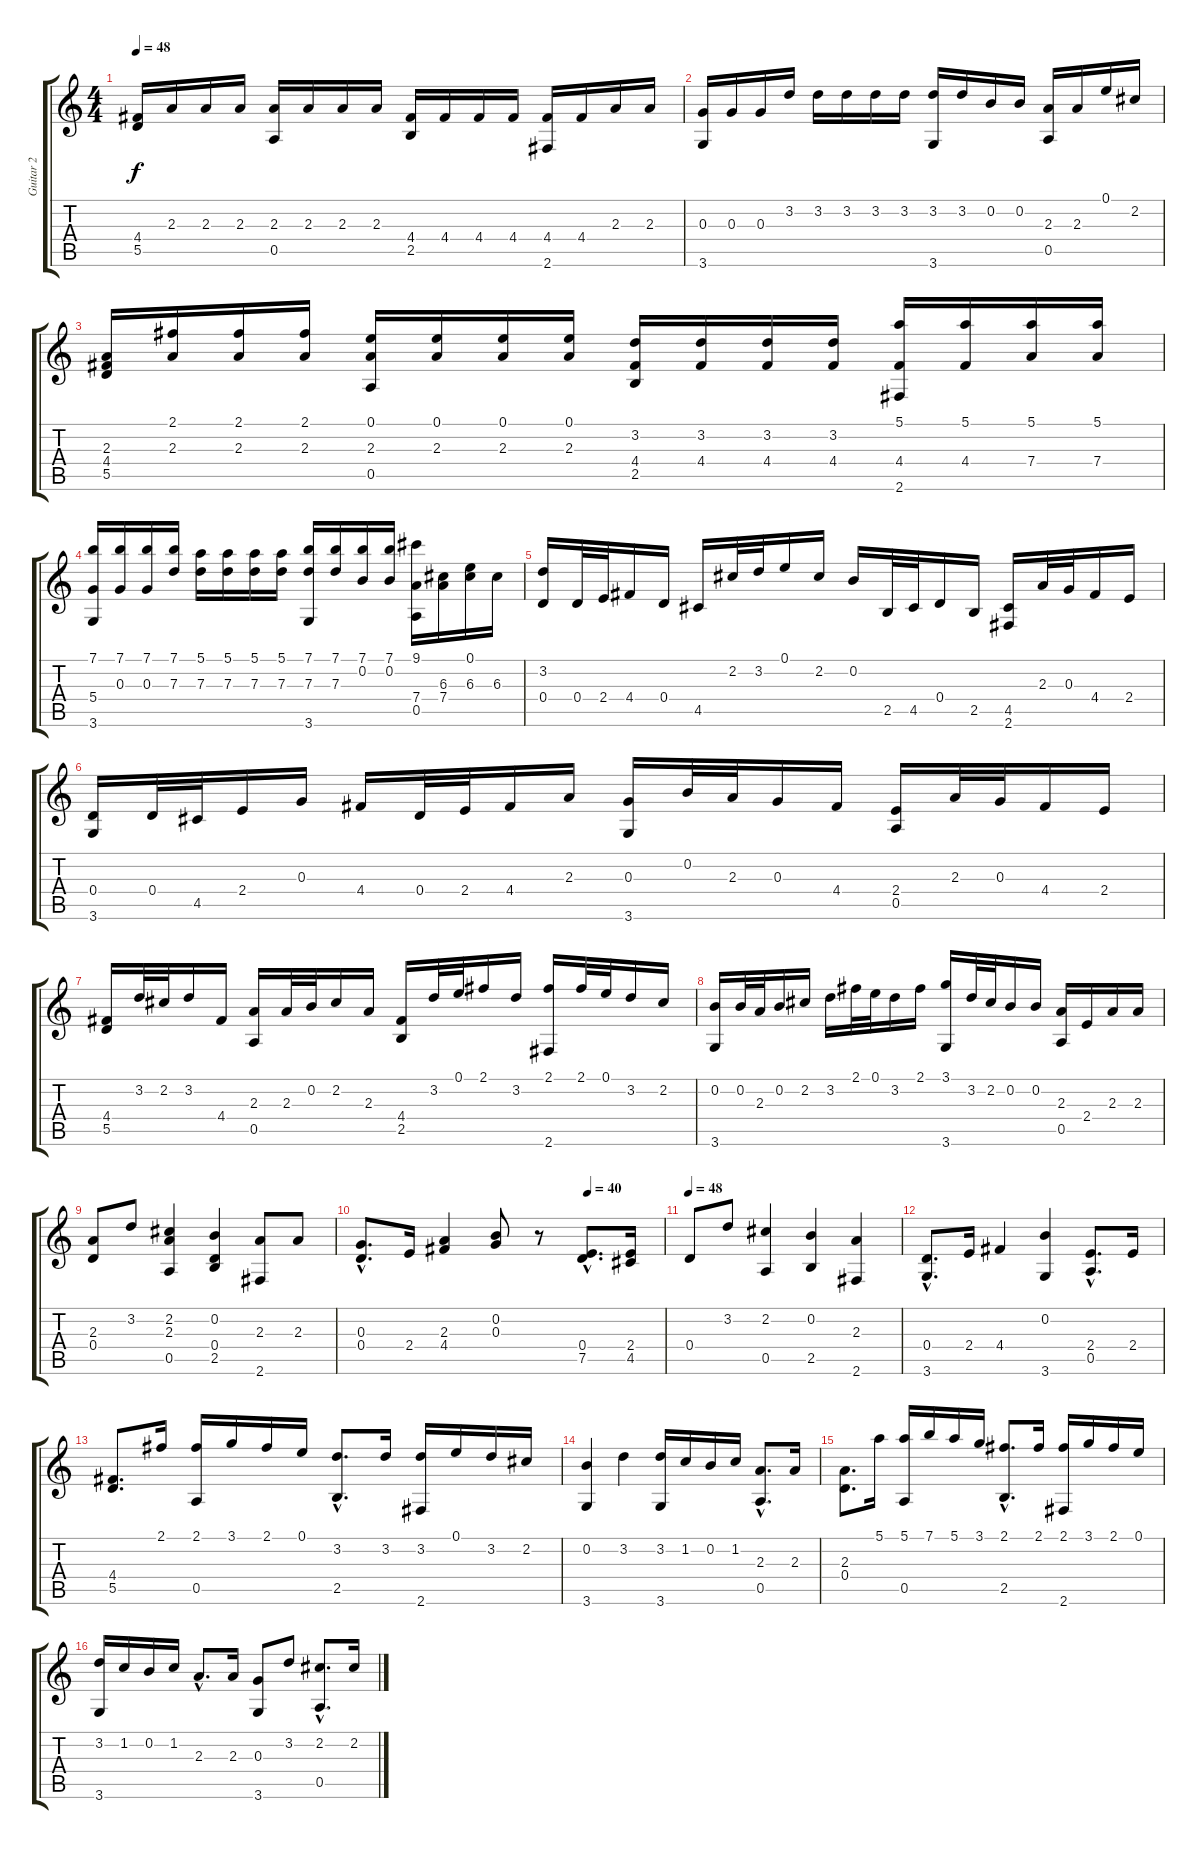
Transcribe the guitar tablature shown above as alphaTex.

\track ("Guitar 2" "Guitar 2") {instrument acousticguitarnylon}
\staff {score tabs}
\tuning (E4 B3 G3 D3 A2 E2) {hide}
\ts (4 4)
\tempo 48
\clef g2
\ks c
(4.4 5.5).16{dy f} 2.3.16 2.3.16 2.3.16 (2.3 0.5).16 2.3.16 2.3.16 2.3.16 (4.4 2.5).16 4.4.16 4.4.16 4.4.16 (4.4 2.6).16 4.4.16 2.3.16 2.3.16 |
(0.3 3.6).16 0.3.16 0.3.16 3.2.16 3.2.16 3.2.16 3.2.16 3.2.16 (3.2 3.6).16 3.2.16 0.2.16 0.2.16 (2.3 0.5).16 2.3.16 0.1.16 2.2.16 |
(2.3 4.4 5.5).16 (2.1 2.3).16 (2.1 2.3).16 (2.1 2.3).16 (0.1 2.3 0.5).16 (0.1 2.3).16 (0.1 2.3).16 (0.1 2.3).16 (3.2 4.4 2.5).16 (3.2 4.4).16 (3.2 4.4).16 (3.2 4.4).16 (5.1 4.4 2.6).16 (5.1 4.4).16 (5.1 7.4).16 (5.1 7.4).16 |
(7.1 5.4 3.6).16 (7.1 0.3).16 (7.1 0.3).16 (7.1 7.3).16 (5.1 7.3).16 (5.1 7.3).16 (5.1 7.3).16 (5.1 7.3).16 (7.1 7.3 3.6).16 (7.1 7.3).16 (7.1 0.2).16 (7.1 0.2).16 (9.1 7.4 0.5).16 (6.3 7.4).16 (0.1 6.3).16 6.3.16 |
(3.2 0.4).16 0.4.32 2.4.32 4.4.16 0.4.16 4.5.16 2.2.32 3.2.32 0.1.16 2.2.16 0.2.16 2.5.32 4.5.32 0.4.16 2.5.16 (4.5 2.6).16 2.3.32 0.3.32 4.4.16 2.4.16 |
(0.4 3.6).16 0.4.32 4.5.32 2.4.16 0.3.16 4.4.16 0.4.32 2.4.32 4.4.16 2.3.16 (0.3 3.6).16 0.2.32 2.3.32 0.3.16 4.4.16 (2.4 0.5).16 2.3.32 0.3.32 4.4.16 2.4.16 |
(4.4 5.5).16 3.2.32 2.2.32 3.2.16 4.4.16 (2.3 0.5).16 2.3.32 0.2.32 2.2.16 2.3.16 (4.4 2.5).16 3.2.32 0.1.32 2.1.16 3.2.16 (2.1 2.6).16 2.1.32 0.1.32 3.2.16 2.2.16 |
(0.2 3.6).16 0.2.32 2.3.32 0.2.16 2.2.16 3.2.16 2.1.32 0.1.32 3.2.16 2.1.16 (3.1 3.6).16 3.2.32 2.2.32 0.2.16 0.2.16 (2.3 0.5).16 2.4.16 2.3.16 2.3.16 |
(2.3 0.4).8 3.2.8 (2.2 2.3 0.5).4 (0.2 0.4 2.5).4 (2.3 2.6).8 2.3.8 |
\tempo (40 0.75)
(0.3{hac} 0.4{hac}).8{d} 2.4.16 (2.3 4.4).4 (0.2 0.3).8 r.8 (0.4{hac} 7.5{hac}).8{d} (2.4 4.5).16 |
\tempo 48
0.4.8 3.2.8 (2.2 0.5).4 (0.2 2.5).4 (2.3 2.6).4 |
(0.4{hac} 3.6).8{d} 2.4.16 4.4.4 (0.2 3.6).4 (2.4{hac} 0.5).8{d} 2.4.16 |
(4.4 5.5).8{d} 2.1.16 (2.1 0.5).16 3.1.16 2.1.16 0.1.16 (3.2{hac} 2.5).8{d} 3.2.16 (3.2 2.6).16 0.1.16 3.2.16 2.2.16 |
(0.2 3.6).4 3.2.4 (3.2 3.6).16 1.2.16 0.2.16 1.2.16 (2.3{hac} 0.5).8{d} 2.3.16 |
(2.3 0.4).8{d} 5.1.16 (5.1 0.5).16 7.1.16 5.1.16 3.1.16 (2.1{hac} 2.5).8{d} 2.1.16 (2.1 2.6).16 3.1.16 2.1.16 0.1.16 |
(3.2 3.6).16 1.2.16 0.2.16 1.2.16 2.3{hac}.8{d} 2.3.16 (0.3 3.6).8 3.2.8 (2.2{hac} 0.5).8{d} 2.2.16
